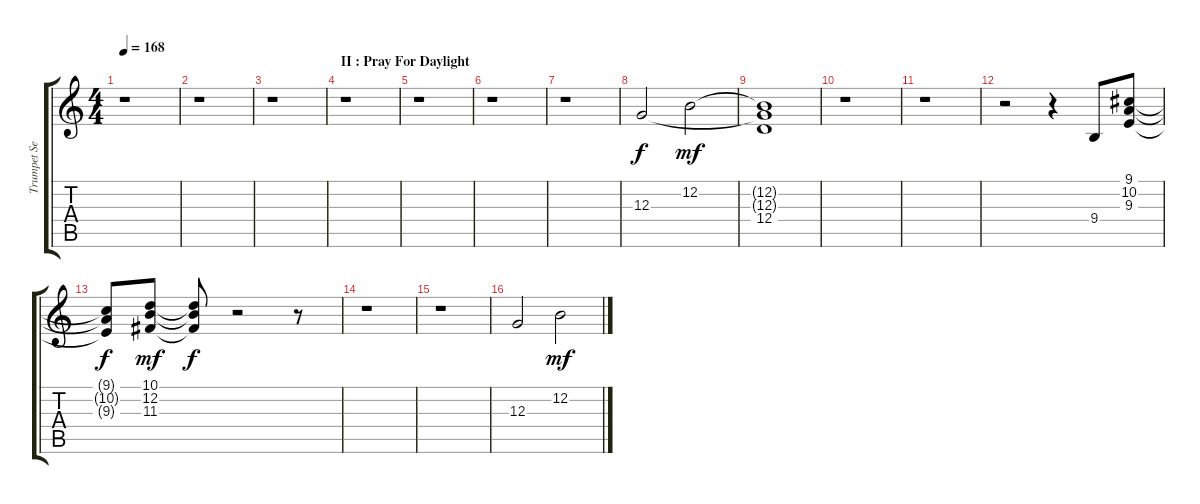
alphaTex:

\track ("Trumpet Section" "Trumpet Se") {instrument trombone}
\staff {score tabs}
\tuning (E4 B3 G3 D3 A2 E2) {hide}
\ts (4 4)
\tempo 168
\clef g2
\ks c
r.1{dy mf} |
r.1 |
r.1 |
\section ("" "II : Pray For Daylight")
r.1 |
r.1 |
r.1 |
r.1 |
12.3.2{dy f} 12.2.2{dy mf} |
(12.2{t} 12.3{t} 12.4).1 |
r.1 |
r.1 |
\section ("" "")
r.2 r.4 9.4.8 (9.1 10.2 9.3).8 |
(9.1{t} 10.2{t} 9.3{t}).8{dy f} (10.1 12.2 11.3).8{dy mf} (10.1{t} 12.2{t} 11.3{t}).8{dy f} r.2 r.8 |
r.1 |
r.1 |
12.3.2 12.2.2{dy mf}
